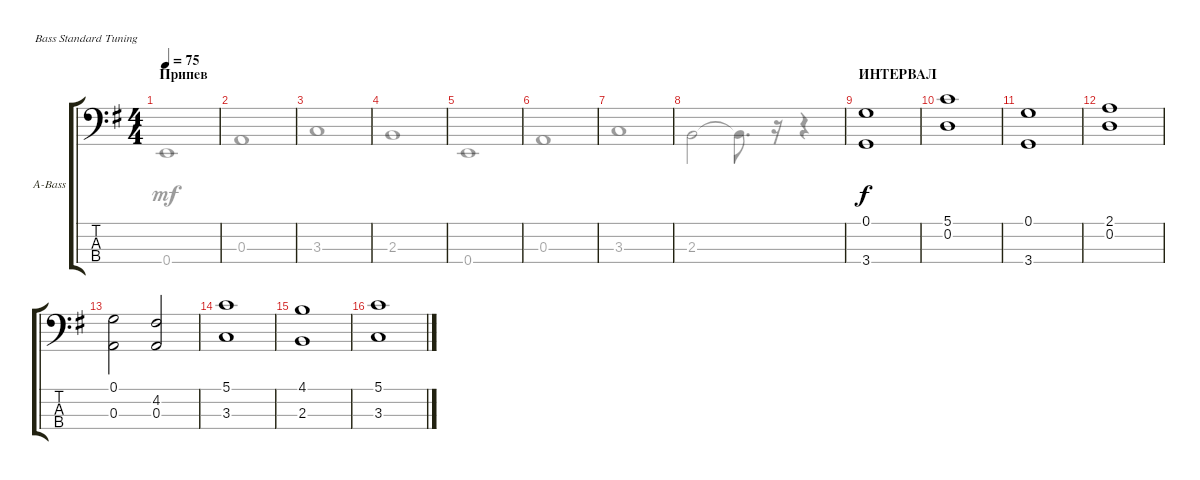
\bracketExtendMode groupsimilarinstruments
\firstSystemTrackNameOrientation horizontal
\otherSystemsTrackNameOrientation horizontal
\track ("Acoustic Bass" "A-Bass") {instrument acousticbass}
\staff {score tabs}
\tuning (G2 D2 A1 E1)
\voice
\ts (4 4)
\section ("" "Припев")
\tempo 75
\clef f4
\ks eminor
|
|
|
|
|
|
|
|
\section ("" "ИНТЕРВАЛ")
(3.4 0.1).1 |
(0.2 5.1).1 |
(3.4 0.1).1 |
(0.2 2.1).1 |
(0.3 0.1).2 (0.3 4.2).2 |
(3.3 5.1).1 |
(2.3 4.1).1 |
(3.3 5.1).1
\voice
\clef f4
\ottava regular
\simile none
\ks eminor
0.4.1{dy mf} |
0.3.1 |
3.3.1 |
2.3.1 |
0.4.1 |
0.3.1 |
3.3.1 |
2.3.2 2.3{t}.8{d} r.16 r.4 |
|
|
|
|
|
|
|
